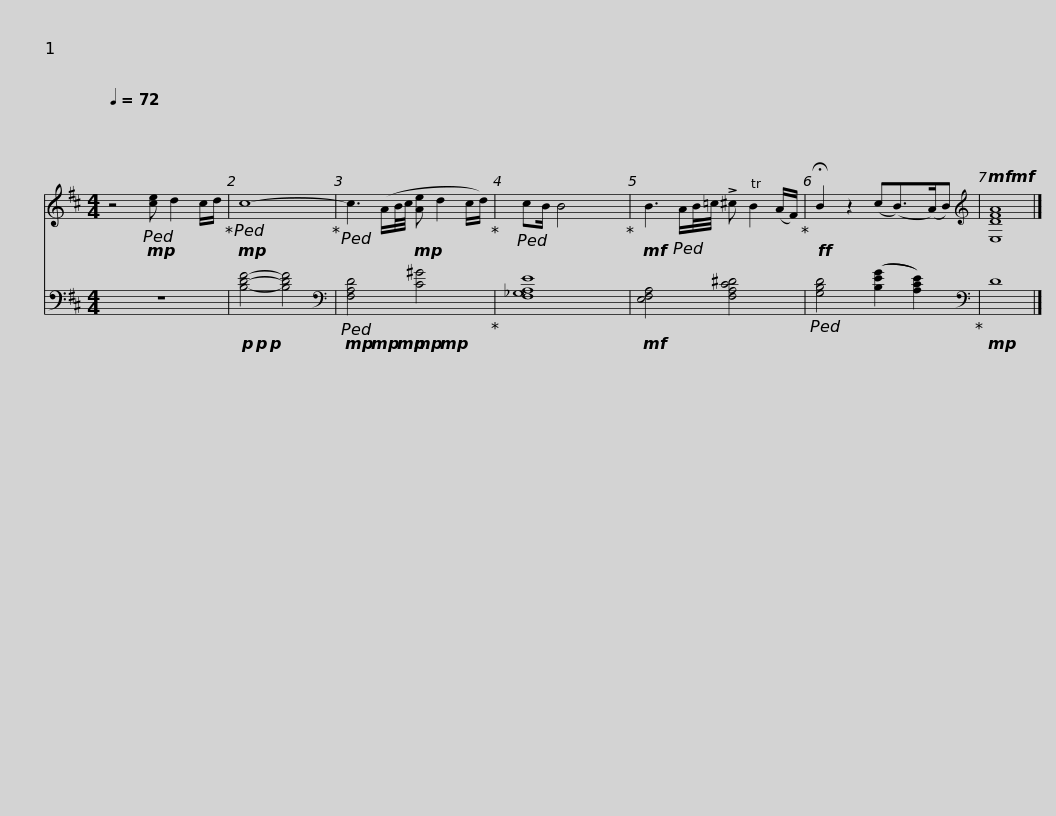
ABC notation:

X:1
%%score ( 1 2 ) ( 3 4 )
L:1/8
Q:1/4=72
M:4/4
I:linebreak $
K:D
V:1 treble
V:2 treble
V:3 bass
V:4 bass
V:1
 z4!mp!!ped! [ce] d2 c/d/!ped-up! |!mp!!ped! c8-!ped-up! |!ped! c3 (A/B/4c/4!mp! [Ae] d2 c/d/)!ped-up! |!ped! cB/ B4- x5/2!ped-up! |!mf! B3!ped! A/B/4=c/4 !>!^c TB2 (A/F/)!ped-up! |$ %5
!ff! !fermata!B2 z2 (c(B>)(A)B) |[K:treble]!mf!!mf! [DFA]8 |] %7
V:2
 x8 | x8 | x8 | x8 | x8 |$ %5
 x8 |[K:treble] E,8 |] %7
V:3
 z8 |!p!!p!!p! [B,DF]4- [B,DF]4 |[K:bass]!mp!!mp!!mp!!ped! [F,A,D]4!mp!!mp! [C^G]4!ped-up! | E8 |!mf! [E,F,A,]4 [F,A,C^D]4 |$ %5
!ped! [G,B,D]4 (([B,EG]2 [A,CE]2))!ped-up! |[K:bass]!mp! D8 |] %7
V:4
 x8 | x8 |[K:bass] x8 | [F,_G,A,]8 | x8 |$ %5
 x8 |[K:bass] x8 |] %7
